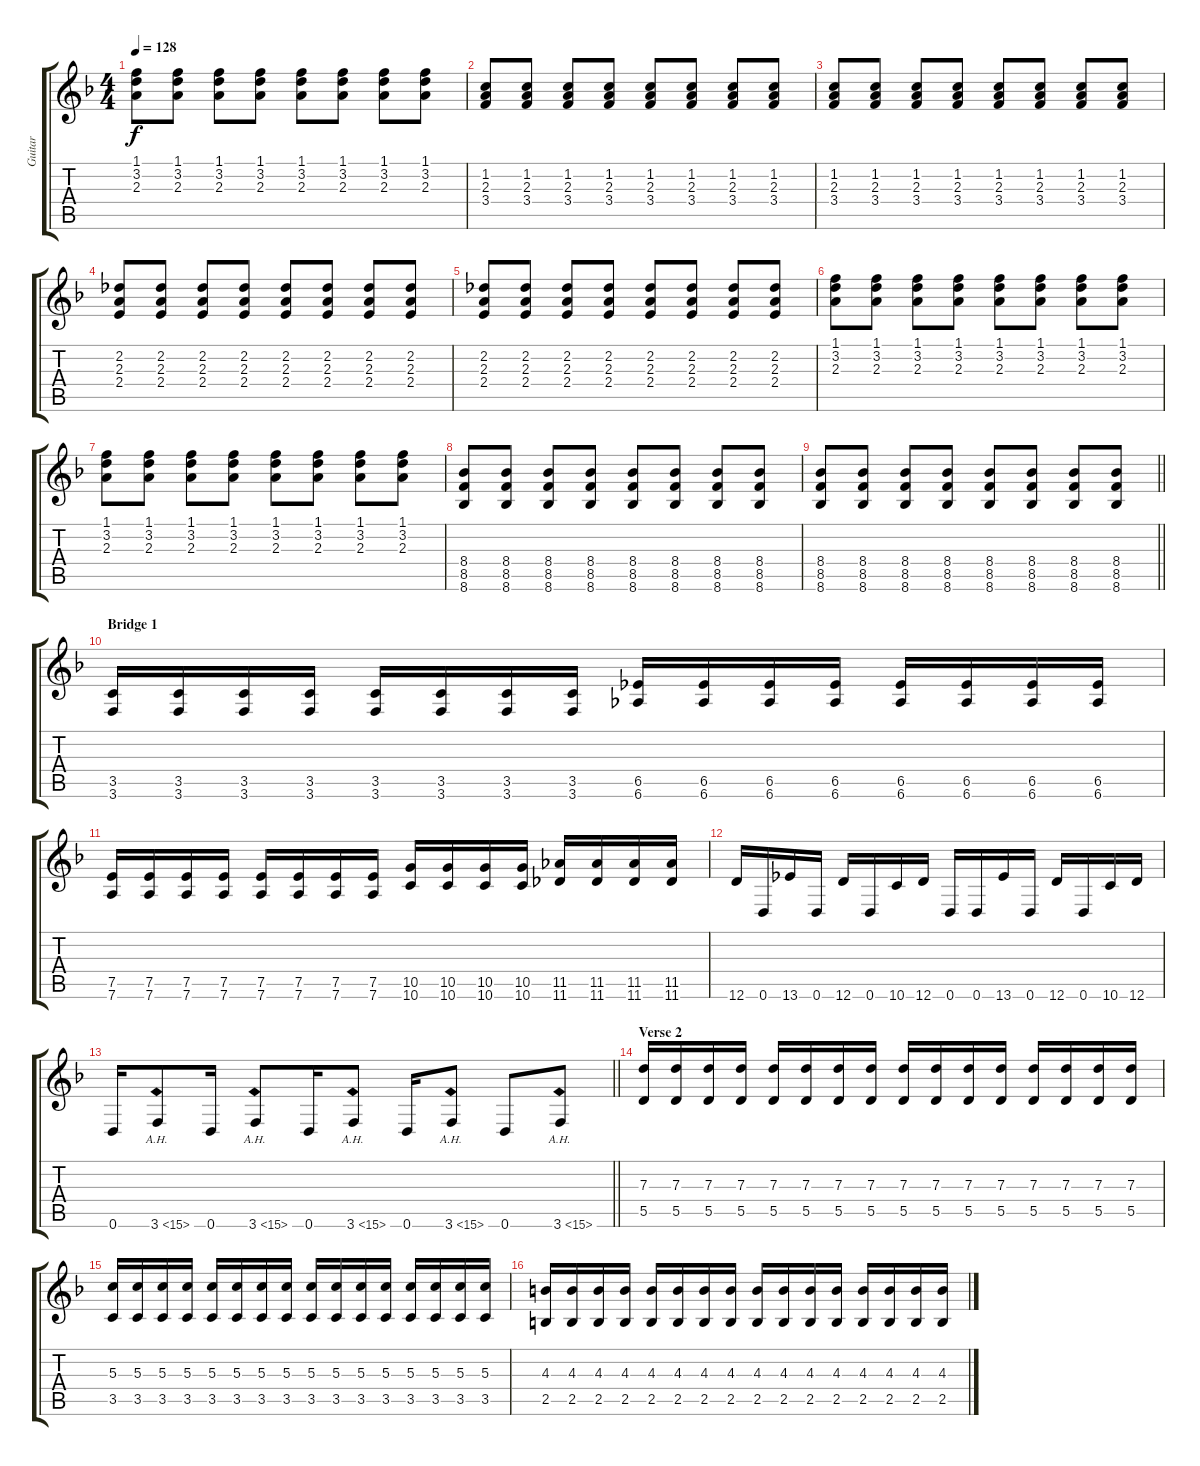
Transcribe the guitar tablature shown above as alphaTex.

\track ("Guitar" "Guitar") {instrument distortionguitar}
\staff {score tabs}
\tuning (E4 B3 G3 D3 A2 D2) {hide}
\ts (4 4)
\tempo 128
\clef g2
\ks f
(1.1 3.2 2.3).8{dy f} (1.1 3.2 2.3).8 (1.1 3.2 2.3).8 (1.1 3.2 2.3).8 (1.1 3.2 2.3).8 (1.1 3.2 2.3).8 (1.1 3.2 2.3).8 (1.1 3.2 2.3).8 |
(1.2 2.3 3.4).8 (1.2 2.3 3.4).8 (1.2 2.3 3.4).8 (1.2 2.3 3.4).8 (1.2 2.3 3.4).8 (1.2 2.3 3.4).8 (1.2 2.3 3.4).8 (1.2 2.3 3.4).8 |
(1.2 2.3 3.4).8 (1.2 2.3 3.4).8 (1.2 2.3 3.4).8 (1.2 2.3 3.4).8 (1.2 2.3 3.4).8 (1.2 2.3 3.4).8 (1.2 2.3 3.4).8 (1.2 2.3 3.4).8 |
(2.2 2.3 2.4).8 (2.2 2.3 2.4).8 (2.2 2.3 2.4).8 (2.2 2.3 2.4).8 (2.2 2.3 2.4).8 (2.2 2.3 2.4).8 (2.2 2.3 2.4).8 (2.2 2.3 2.4).8 |
(2.2 2.3 2.4).8 (2.2 2.3 2.4).8 (2.2 2.3 2.4).8 (2.2 2.3 2.4).8 (2.2 2.3 2.4).8 (2.2 2.3 2.4).8 (2.2 2.3 2.4).8 (2.2 2.3 2.4).8 |
(1.1 3.2 2.3).8 (1.1 3.2 2.3).8 (1.1 3.2 2.3).8 (1.1 3.2 2.3).8 (1.1 3.2 2.3).8 (1.1 3.2 2.3).8 (1.1 3.2 2.3).8 (1.1 3.2 2.3).8 |
(1.1 3.2 2.3).8 (1.1 3.2 2.3).8 (1.1 3.2 2.3).8 (1.1 3.2 2.3).8 (1.1 3.2 2.3).8 (1.1 3.2 2.3).8 (1.1 3.2 2.3).8 (1.1 3.2 2.3).8 |
(8.4 8.5 8.6).8 (8.4 8.5 8.6).8 (8.4 8.5 8.6).8 (8.4 8.5 8.6).8 (8.4 8.5 8.6).8 (8.4 8.5 8.6).8 (8.4 8.5 8.6).8 (8.4 8.5 8.6).8 |
\barLineRight lightlight
(8.4 8.5 8.6).8 (8.4 8.5 8.6).8 (8.4 8.5 8.6).8 (8.4 8.5 8.6).8 (8.4 8.5 8.6).8 (8.4 8.5 8.6).8 (8.4 8.5 8.6).8 (8.4 8.5 8.6).8 |
\section ("" "Bridge 1")
(3.5 3.6).16 (3.5 3.6).16 (3.5 3.6).16 (3.5 3.6).16 (3.5 3.6).16 (3.5 3.6).16 (3.5 3.6).16 (3.5 3.6).16 (6.5 6.6).16 (6.5 6.6).16 (6.5 6.6).16 (6.5 6.6).16 (6.5 6.6).16 (6.5 6.6).16 (6.5 6.6).16 (6.5 6.6).16 |
(7.5 7.6).16 (7.5 7.6).16 (7.5 7.6).16 (7.5 7.6).16 (7.5 7.6).16 (7.5 7.6).16 (7.5 7.6).16 (7.5 7.6).16 (10.5 10.6).16 (10.5 10.6).16 (10.5 10.6).16 (10.5 10.6).16 (11.5 11.6).16 (11.5 11.6).16 (11.5 11.6).16 (11.5 11.6).16 |
12.6.16 0.6.16 13.6.16 0.6.16 12.6.16 0.6.16 10.6.16 12.6.16 0.6.16 0.6.16 13.6.16 0.6.16 12.6.16 0.6.16 10.6.16 12.6.16 |
\barLineRight lightlight
0.6.16 3.6{ah 12}.8 0.6.16 3.6{ah 12}.8 0.6.16 3.6{ah 12}.8 0.6.16 3.6{ah 12}.8 0.6.8 3.6{ah 12}.8 |
\section ("" "Verse 2")
(7.3 5.5).16 (7.3 5.5).16 (7.3 5.5).16 (7.3 5.5).16 (7.3 5.5).16 (7.3 5.5).16 (7.3 5.5).16 (7.3 5.5).16 (7.3 5.5).16 (7.3 5.5).16 (7.3 5.5).16 (7.3 5.5).16 (7.3 5.5).16 (7.3 5.5).16 (7.3 5.5).16 (7.3 5.5).16 |
(5.3 3.5).16 (5.3 3.5).16 (5.3 3.5).16 (5.3 3.5).16 (5.3 3.5).16 (5.3 3.5).16 (5.3 3.5).16 (5.3 3.5).16 (5.3 3.5).16 (5.3 3.5).16 (5.3 3.5).16 (5.3 3.5).16 (5.3 3.5).16 (5.3 3.5).16 (5.3 3.5).16 (5.3 3.5).16 |
(4.3 2.5).16 (4.3 2.5).16 (4.3 2.5).16 (4.3 2.5).16 (4.3 2.5).16 (4.3 2.5).16 (4.3 2.5).16 (4.3 2.5).16 (4.3 2.5).16 (4.3 2.5).16 (4.3 2.5).16 (4.3 2.5).16 (4.3 2.5).16 (4.3 2.5).16 (4.3 2.5).16 (4.3 2.5).16
